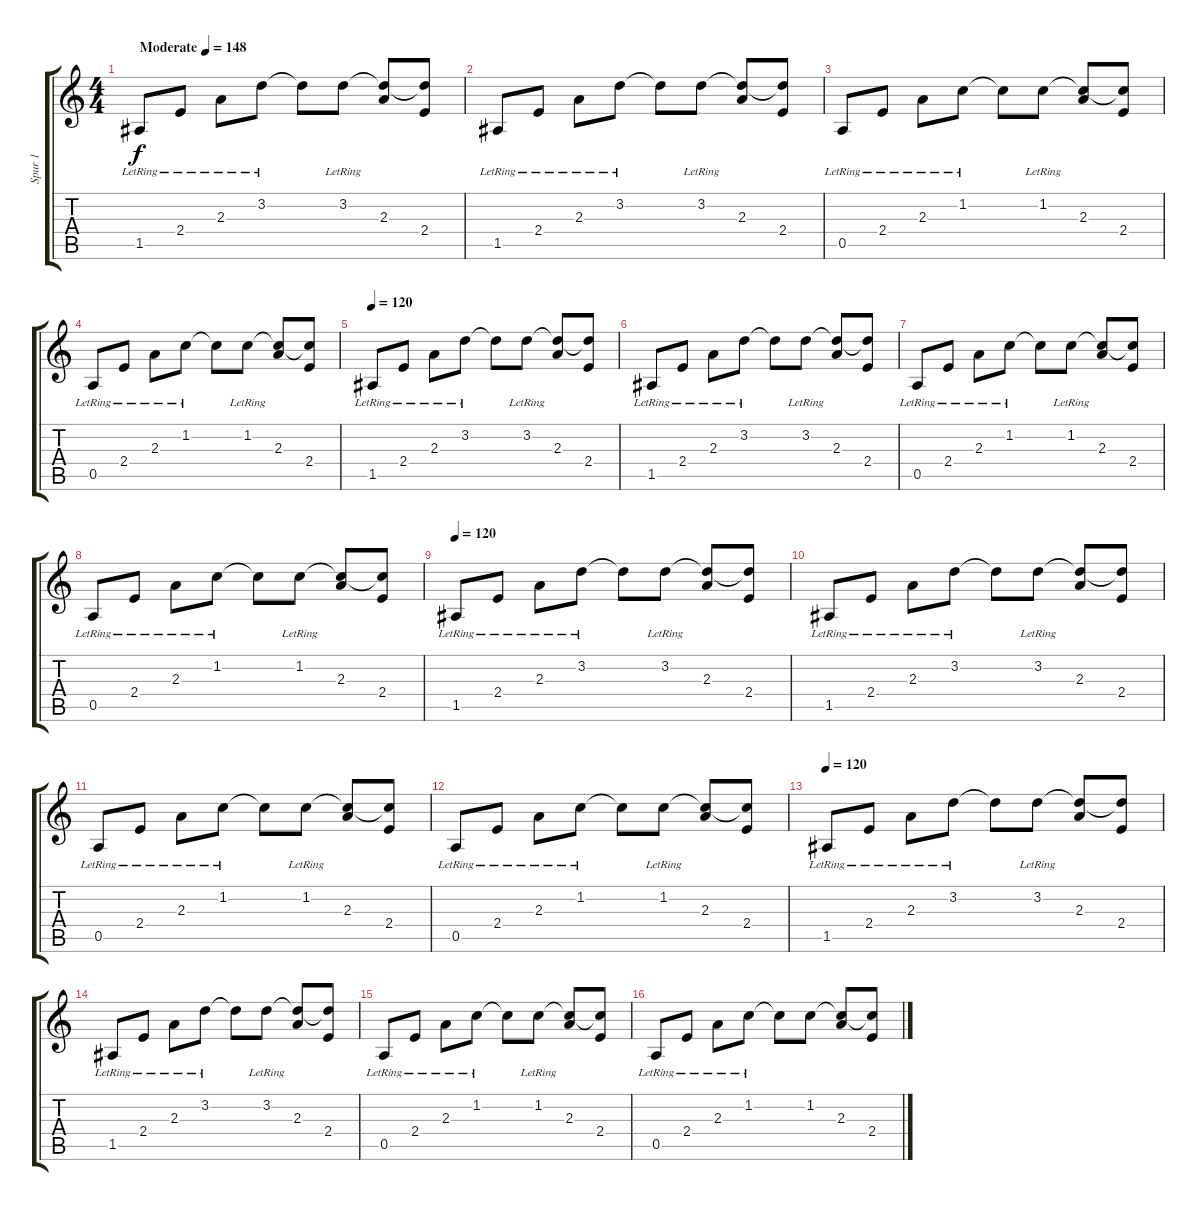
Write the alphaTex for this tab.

\track ("Spur 1" "Spur 1") {instrument distortionguitar}
\staff {score tabs}
\tuning (E4 B3 G3 D3 A2 E2) {hide}
\ts (4 4)
\tempo (148 "Moderate")
\tempo 120
\tempo (148 "Moderate")
\clef g2
\ks c
1.5{lr}.8{dy f instrument distortionguitar} 2.4{lr}.8 2.3{lr}.8 3.2{lr}.8 3.2{t}.8 3.2{lr}.8 (3.2{t} 2.3).8 (3.2{t} 2.4).8 |
1.5{lr}.8 2.4{lr}.8 2.3{lr}.8 3.2{lr}.8 3.2{t}.8 3.2{lr}.8 (3.2{t} 2.3).8 (3.2{t} 2.4).8 |
0.5{lr}.8 2.4{lr}.8 2.3{lr}.8 1.2{lr}.8 1.2{t}.8 1.2{lr}.8 (1.2{t} 2.3).8 (1.2{t} 2.4).8 |
0.5{lr}.8 2.4{lr}.8 2.3{lr}.8 1.2{lr}.8 1.2{t}.8 1.2{lr}.8 (1.2{t} 2.3).8 (1.2{t} 2.4).8 |
\tempo 120
1.5{lr}.8 2.4{lr}.8 2.3{lr}.8 3.2{lr}.8 3.2{t}.8 3.2{lr}.8 (3.2{t} 2.3).8 (3.2{t} 2.4).8 |
1.5{lr}.8 2.4{lr}.8 2.3{lr}.8 3.2{lr}.8 3.2{t}.8 3.2{lr}.8 (3.2{t} 2.3).8 (3.2{t} 2.4).8 |
0.5{lr}.8 2.4{lr}.8 2.3{lr}.8 1.2{lr}.8 1.2{t}.8 1.2{lr}.8 (1.2{t} 2.3).8 (1.2{t} 2.4).8 |
0.5{lr}.8 2.4{lr}.8 2.3{lr}.8 1.2{lr}.8 1.2{t}.8 1.2{lr}.8 (1.2{t} 2.3).8 (1.2{t} 2.4).8 |
\tempo 120
1.5{lr}.8 2.4{lr}.8 2.3{lr}.8 3.2{lr}.8 3.2{t}.8 3.2{lr}.8 (3.2{t} 2.3).8 (3.2{t} 2.4).8 |
1.5{lr}.8 2.4{lr}.8 2.3{lr}.8 3.2{lr}.8 3.2{t}.8 3.2{lr}.8 (3.2{t} 2.3).8 (3.2{t} 2.4).8 |
0.5{lr}.8 2.4{lr}.8 2.3{lr}.8 1.2{lr}.8 1.2{t}.8 1.2{lr}.8 (1.2{t} 2.3).8 (1.2{t} 2.4).8 |
0.5{lr}.8 2.4{lr}.8 2.3{lr}.8 1.2{lr}.8 1.2{t}.8 1.2{lr}.8 (1.2{t} 2.3).8 (1.2{t} 2.4).8 |
\tempo 120
1.5{lr}.8 2.4{lr}.8 2.3{lr}.8 3.2{lr}.8 3.2{t}.8 3.2{lr}.8 (3.2{t} 2.3).8 (3.2{t} 2.4).8 |
1.5{lr}.8 2.4{lr}.8 2.3{lr}.8 3.2{lr}.8 3.2{t}.8 3.2{lr}.8 (3.2{t} 2.3).8 (3.2{t} 2.4).8 |
0.5{lr}.8 2.4{lr}.8 2.3{lr}.8 1.2{lr}.8 1.2{t}.8 1.2{lr}.8 (1.2{t} 2.3).8 (1.2{t} 2.4).8 |
0.5{lr}.8 2.4{lr}.8 2.3{lr}.8 1.2{lr}.8 1.2{t}.8 1.2.8 (1.2{t} 2.3).8 (1.2{t} 2.4).8
